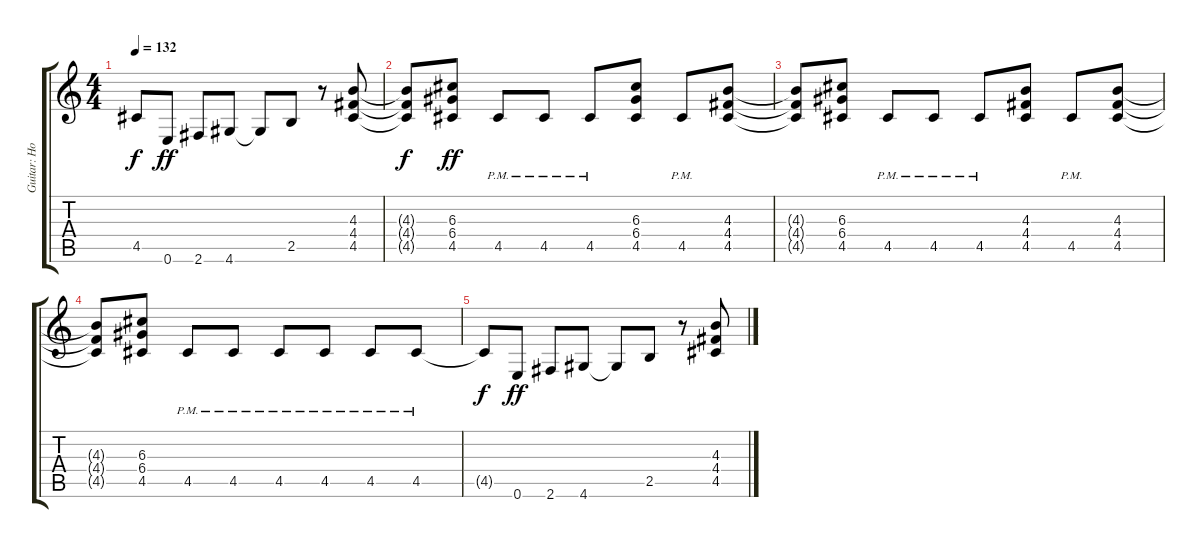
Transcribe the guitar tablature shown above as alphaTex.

\track ("Guitar: Howard" "Guitar: Ho") {instrument distortionguitar}
\staff {score tabs}
\tuning (E4 B3 G3 D3 A2 E2) {hide}
\ts (4 4)
\tempo 132
\clef g2
\ks c
4.5{t}.8{dy f} 0.6.8{dy ff} 2.6.8 4.6.8 4.6{t}.8 2.5.8 r.8 (4.3 4.4 4.5).8 |
(4.3{t} 4.4{t} 4.5{t}).8{dy f volume 0} (6.3 6.4 4.5).8{dy ff} 4.5{pm}.8 4.5{pm}.8 4.5{pm}.8 (6.3 6.4 4.5).8 4.5{pm}.8 (4.3 4.4 4.5).8 |
(4.3{t} 4.4{t} 4.5{t}).8 (6.3 6.4 4.5).8 4.5{pm}.8 4.5{pm}.8 4.5{pm}.8 (4.3 4.4 4.5).8 4.5{pm}.8 (4.3 4.4 4.5).8 |
(4.3{t} 4.4{t} 4.5{t}).8 (6.3 6.4 4.5).8 4.5{pm}.8 4.5{pm}.8 4.5{pm}.8 4.5{pm}.8 4.5{pm}.8 4.5{pm}.8 |
4.5{t}.8{dy f} 0.6.8{dy ff} 2.6.8 4.6.8 4.6{t}.8 2.5.8 r.8 (4.3 4.4 4.5).8
